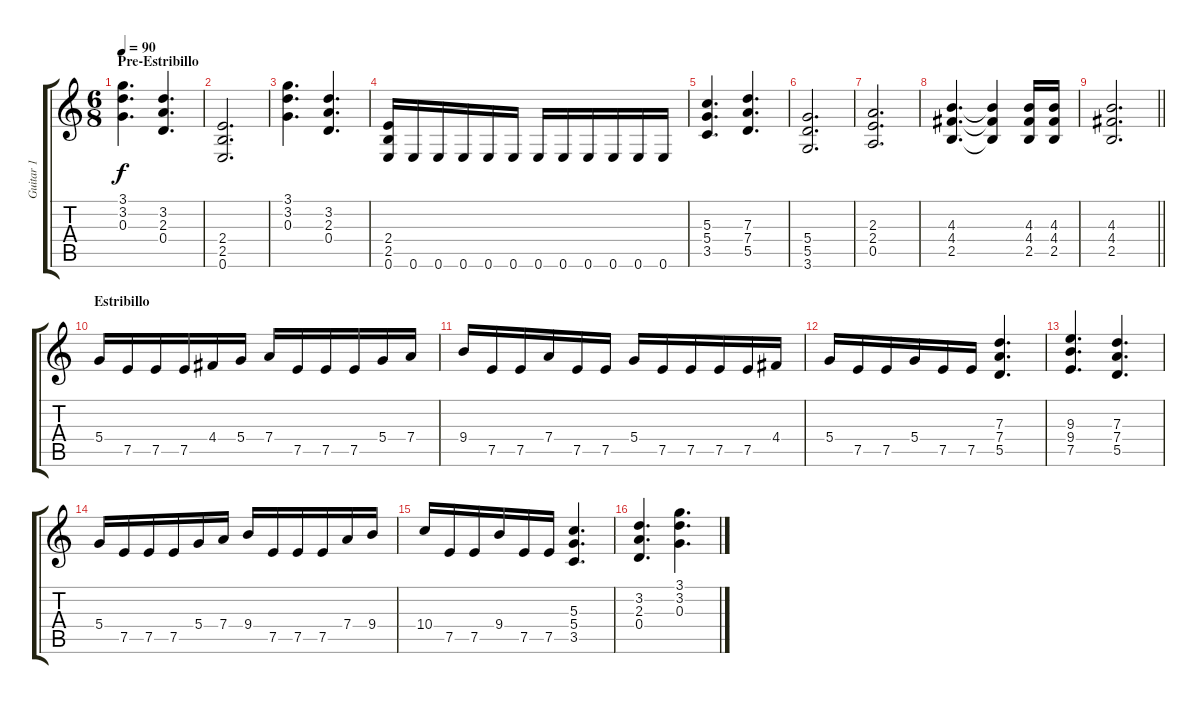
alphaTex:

\track ("Guitar 1" "Guitar 1") {instrument overdrivenguitar}
\staff {score tabs}
\tuning (E4 B3 G3 D3 A2 E2) {hide}
\ts (6 8)
\section ("" "Pre-Estribillo")
\tempo 90
\clef g2
\ks c
(3.1 3.2 0.3).4{d dy f} (3.2 2.3 0.4).4{d} |
(2.4 2.5 0.6).2{d} |
(3.1 3.2 0.3).4{d} (3.2 2.3 0.4).4{d} |
(2.4 2.5 0.6).16 0.6.16 0.6.16 0.6.16 0.6.16 0.6.16 0.6.16 0.6.16 0.6.16 0.6.16 0.6.16 0.6.16 |
(5.3 5.4 3.5).4{d} (7.3 7.4 5.5).4{d} |
(5.4 5.5 3.6).2{d} |
(2.3 2.4 0.5).2{d} |
(4.3 4.4 2.5).4{d} (4.3{t} 4.4{t} 2.5{t}).4 (4.3 4.4 2.5).16 (4.3 4.4 2.5).16 |
\barLineRight lightlight
(4.3 4.4 2.5).2{d} |
\section ("" "Estribillo")
5.4.16 7.5.16 7.5.16 7.5.16 4.4.16 5.4.16 7.4.16 7.5.16 7.5.16 7.5.16 5.4.16 7.4.16 |
9.4.16 7.5.16 7.5.16 7.4.16 7.5.16 7.5.16 5.4.16 7.5.16 7.5.16 7.5.16 7.5.16 4.4.16 |
5.4.16 7.5.16 7.5.16 5.4.16 7.5.16 7.5.16 (7.3 7.4 5.5).4{d} |
(9.3 9.4 7.5).4{d} (7.3 7.4 5.5).4{d} |
5.4.16 7.5.16 7.5.16 7.5.16 5.4.16 7.4.16 9.4.16 7.5.16 7.5.16 7.5.16 7.4.16 9.4.16 |
10.4.16 7.5.16 7.5.16 9.4.16 7.5.16 7.5.16 (5.3 5.4 3.5).4{d} |
(3.2 2.3 0.4).4{d} (3.1 3.2 0.3).4{d}
